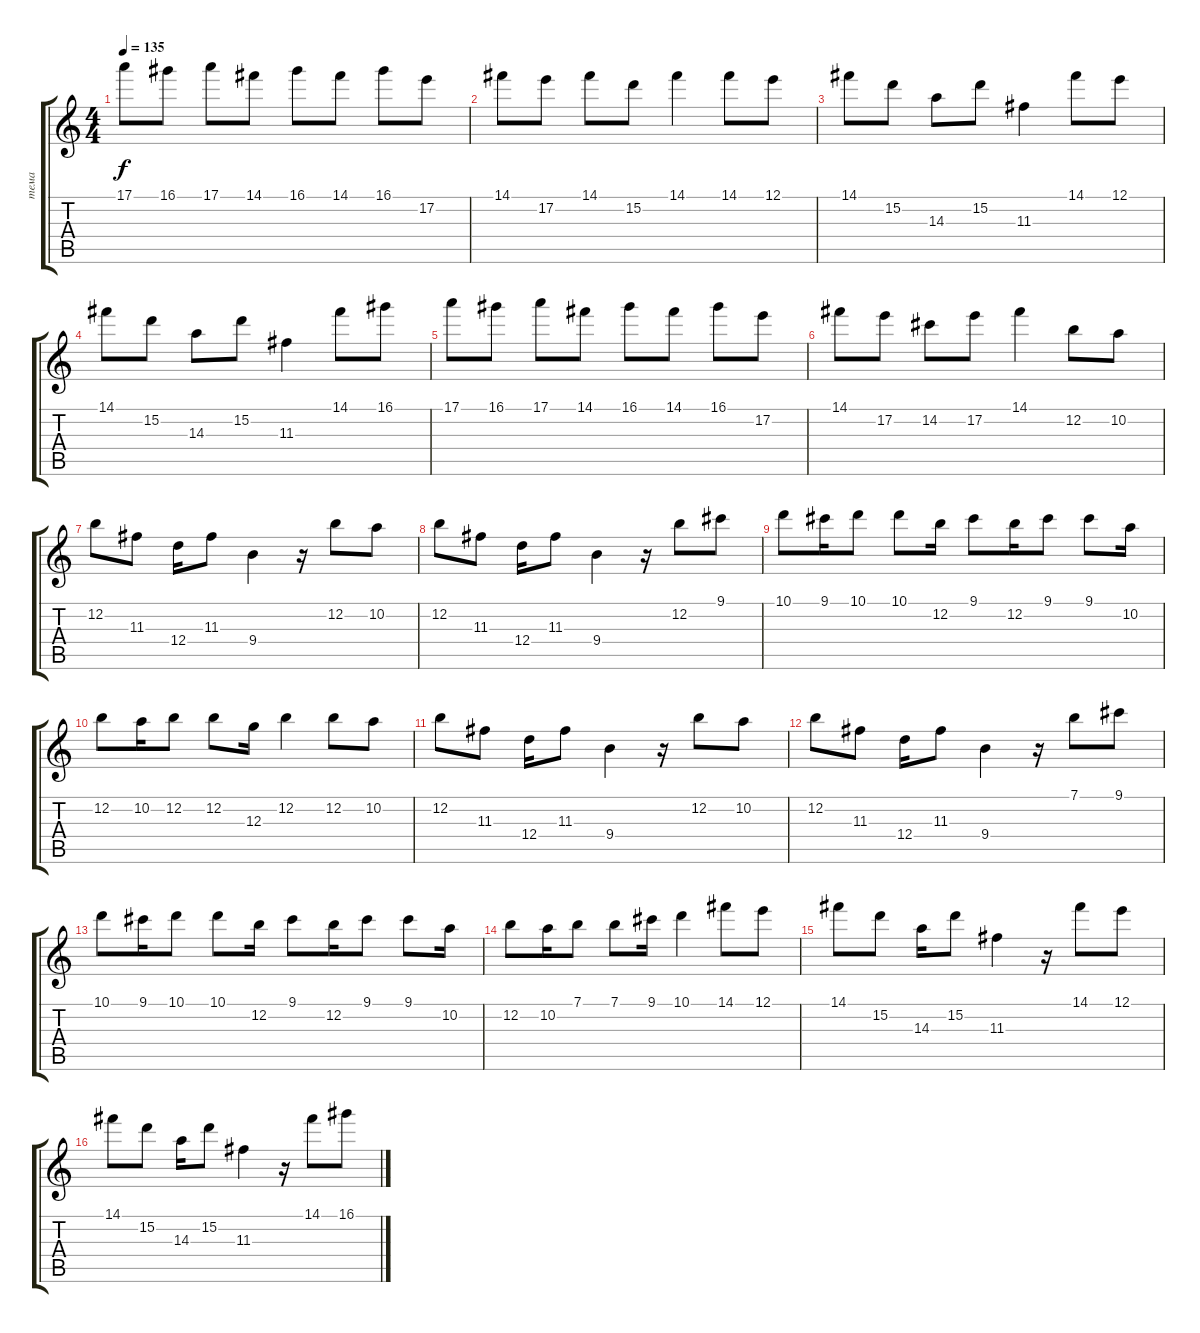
\track ("тема" "тема") {instrument overdrivenguitar}
\staff {score tabs}
\tuning (E4 B3 G3 D3 A2 E2) {hide}
\ts (4 4)
\tempo 135
\clef g2
\ks c
17.1.8{dy f} 16.1.8 17.1.8 14.1.8 16.1.8 14.1.8 16.1.8 17.2.8 |
14.1.8 17.2.8 14.1.8 15.2.8 14.1.4 14.1.8 12.1.8 |
14.1.8 15.2.8 14.3.8 15.2.8 11.3.4 14.1.8 12.1.8 |
14.1.8 15.2.8 14.3.8 15.2.8 11.3.4 14.1.8 16.1.8 |
17.1.8 16.1.8 17.1.8 14.1.8 16.1.8 14.1.8 16.1.8 17.2.8 |
14.1.8 17.2.8 14.2.8 17.2.8 14.1.4 12.2.8 10.2.8 |
12.2.8 11.3.8 12.4.16 11.3.8 9.4.4 r.16 12.2.8 10.2.8 |
12.2.8 11.3.8 12.4.16 11.3.8 9.4.4 r.16 12.2.8 9.1.8 |
10.1.8 9.1.16 10.1.8 10.1.8 12.2.16 9.1.8 12.2.16 9.1.8 9.1.8 10.2.16 |
12.2.8 10.2.16 12.2.8 12.2.8 12.3.16 12.2.4 12.2.8 10.2.8 |
12.2.8 11.3.8 12.4.16 11.3.8 9.4.4 r.16 12.2.8 10.2.8 |
12.2.8 11.3.8 12.4.16 11.3.8 9.4.4 r.16 7.1.8 9.1.8 |
10.1.8 9.1.16 10.1.8 10.1.8 12.2.16 9.1.8 12.2.16 9.1.8 9.1.8 10.2.16 |
12.2.8 10.2.16 7.1.8 7.1.8 9.1.16 10.1.4 14.1.8 12.1.8 |
14.1.8 15.2.8 14.3.16 15.2.8 11.3.4 r.16 14.1.8 12.1.8 |
14.1.8 15.2.8 14.3.16 15.2.8 11.3.4 r.16 14.1.8 16.1.8
